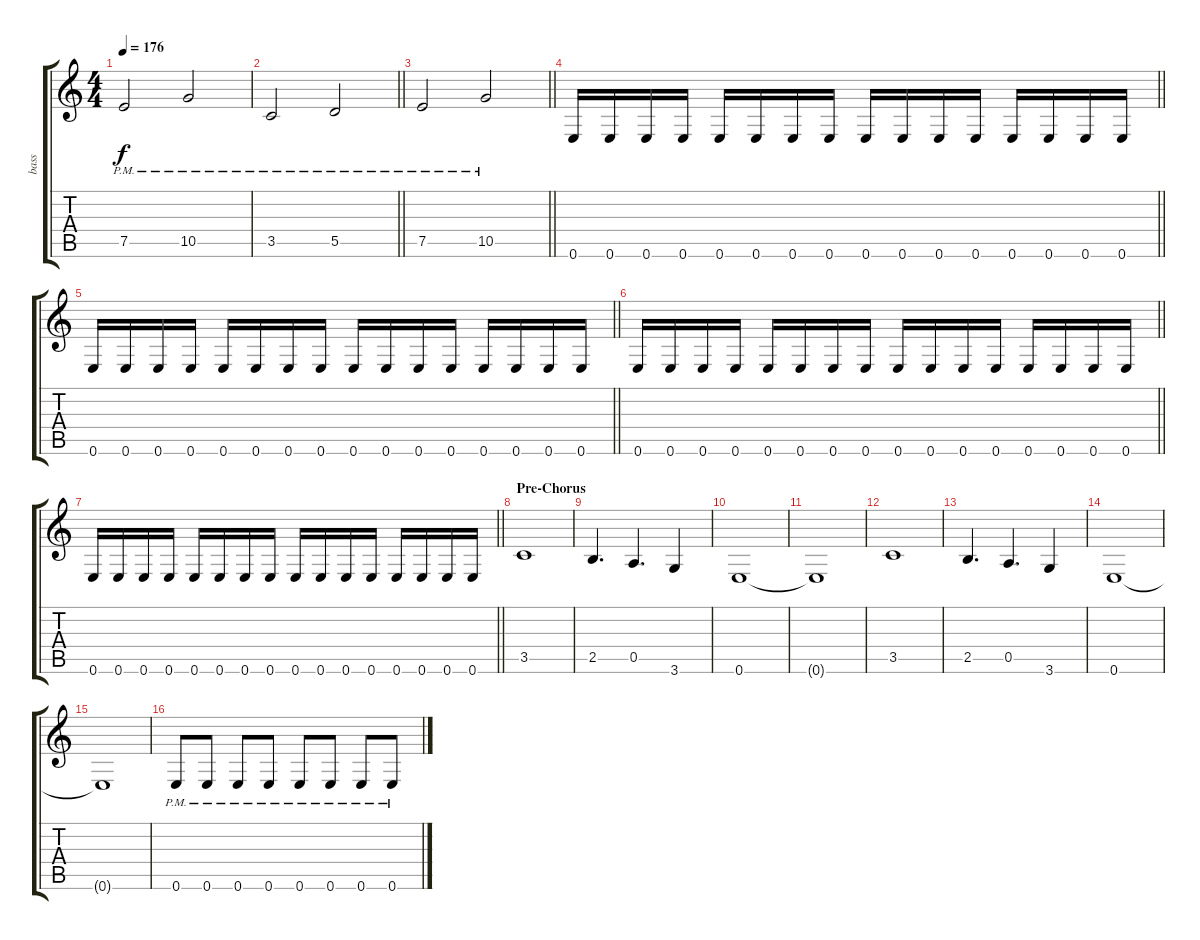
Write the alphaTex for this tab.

\track ("bass" "bass") {instrument electricbassfinger}
\staff {score tabs}
\tuning (E4 B3 G3 D3 A2 E2) {hide}
\ts (4 4)
\tempo 176
\clef g2
\ks c
7.5{pm}.2{dy f} 10.5{pm}.2 |
\barLineRight lightlight
3.5{pm}.2 5.5{pm}.2 |
\barLineRight lightlight
7.5{pm}.2 10.5{pm}.2 |
\barLineRight lightlight
0.6.16 0.6.16 0.6.16 0.6.16 0.6.16 0.6.16 0.6.16 0.6.16 0.6.16 0.6.16 0.6.16 0.6.16 0.6.16 0.6.16 0.6.16 0.6.16 |
\barLineRight lightlight
0.6.16 0.6.16 0.6.16 0.6.16 0.6.16 0.6.16 0.6.16 0.6.16 0.6.16 0.6.16 0.6.16 0.6.16 0.6.16 0.6.16 0.6.16 0.6.16 |
\barLineRight lightlight
0.6.16 0.6.16 0.6.16 0.6.16 0.6.16 0.6.16 0.6.16 0.6.16 0.6.16 0.6.16 0.6.16 0.6.16 0.6.16 0.6.16 0.6.16 0.6.16 |
\barLineRight lightlight
0.6.16 0.6.16 0.6.16 0.6.16 0.6.16 0.6.16 0.6.16 0.6.16 0.6.16 0.6.16 0.6.16 0.6.16 0.6.16 0.6.16 0.6.16 0.6.16 |
\section ("" "Pre-Chorus")
3.5.1 |
2.5.4{d} 0.5.4{d} 3.6.4 |
0.6.1 |
0.6{t}.1 |
3.5.1 |
2.5.4{d} 0.5.4{d} 3.6.4 |
0.6.1 |
0.6{t}.1 |
0.6{pm}.8 0.6{pm}.8 0.6{pm}.8 0.6{pm}.8 0.6{pm}.8 0.6{pm}.8 0.6{pm}.8 0.6{pm}.8
